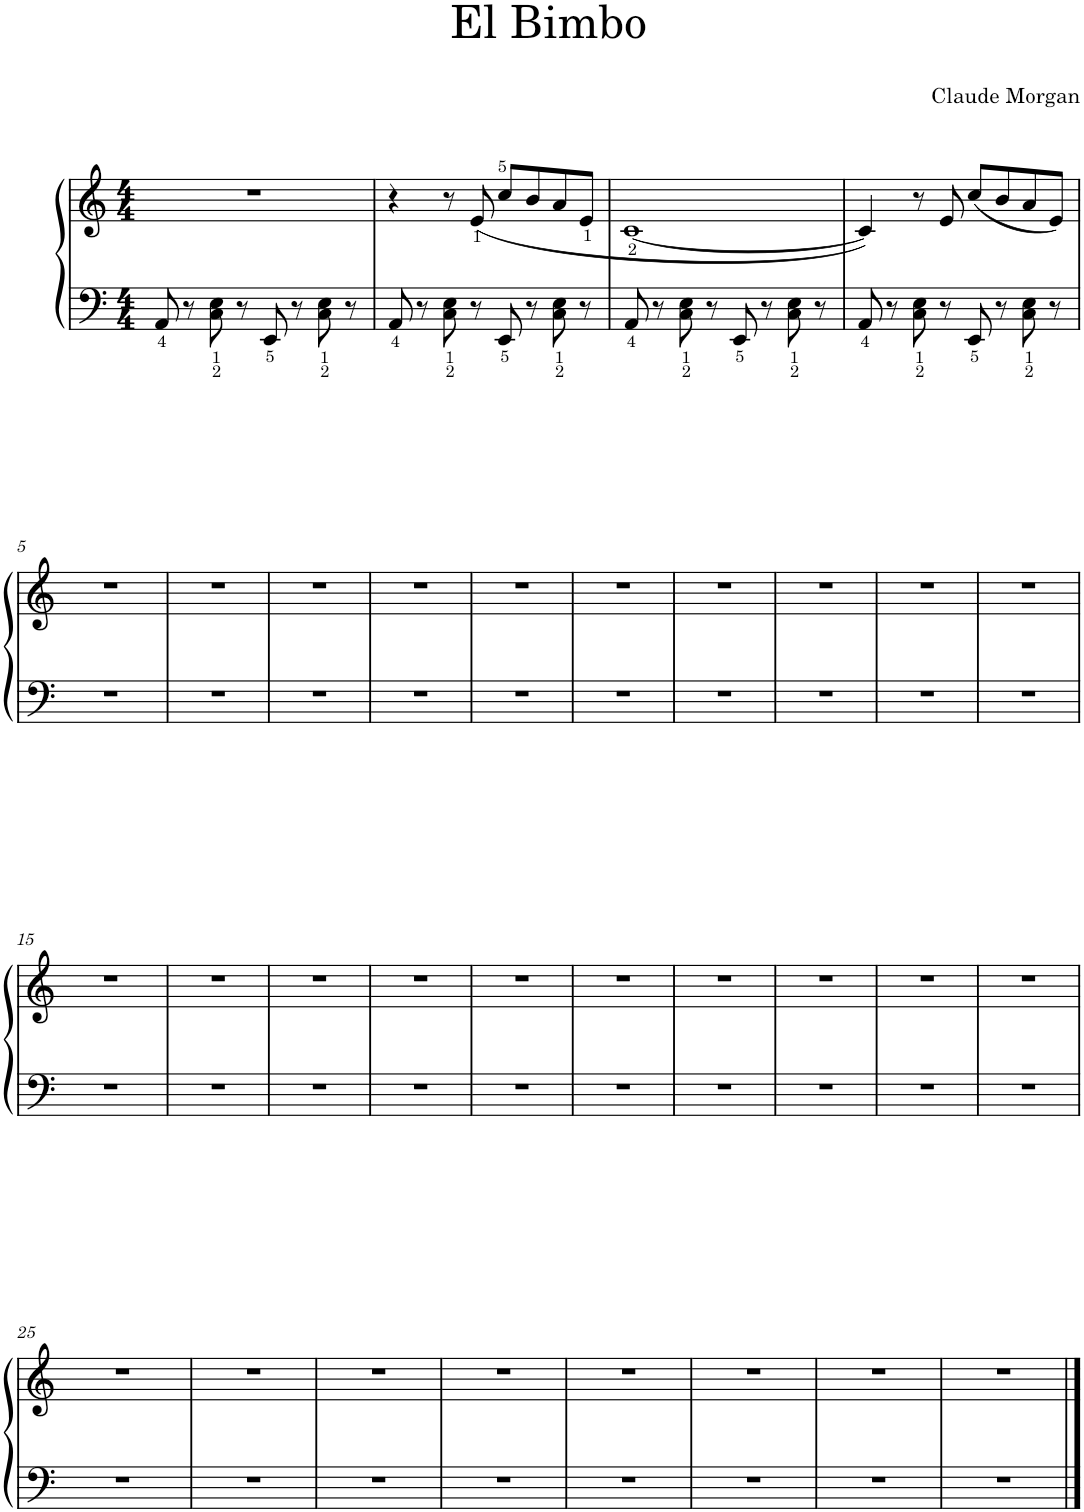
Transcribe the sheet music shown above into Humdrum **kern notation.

**kern	**kern
*part1	*part1
*staff2	*staff1
*I"Piano	*
*I'Pno.	*
*clefF4	*clefG2
*k[]	*k[]
*M4/4	*M4/4
=1	=1
8AA/	1r
8r	.
8C\ 8E\	.
8r	.
8EE/	.
8r	.
8C\ 8E\	.
8r	.
=2	=2
8AA/	4r
8r	.
8C\ 8E\	8r
8r	(8e/
8EE/	8cc/L
8r	8b/
8C\ 8E\	8a/
8r	8e/J
=3	=3
8AA/	[1c
8r	.
8C\ 8E\	.
8r	.
8EE/	.
8r	.
8C\ 8E\	.
8r	.
=4	=4
8AA/	4c/])
8r	.
8C\ 8E\	8r
8r	8e/
8EE/	(8cc/L
8r	8b/
8C\ 8E\	8a/
8r	8e/J)
!!LO:LB:g=z
=5	=5
1r	1r
=6	=6
1r	1r
=7	=7
1r	1r
=8	=8
1r	1r
=9	=9
1r	1r
=10	=10
1r	1r
=11	=11
1r	1r
=12	=12
1r	1r
=13	=13
1r	1r
=14	=14
1r	1r
!!LO:LB:g=z
=15	=15
1r	1r
=16	=16
1r	1r
=17	=17
1r	1r
=18	=18
1r	1r
=19	=19
1r	1r
=20	=20
1r	1r
=21	=21
1r	1r
=22	=22
1r	1r
=23	=23
1r	1r
=24	=24
1r	1r
!!LO:LB:g=z
=25	=25
1r	1r
=26	=26
1r	1r
=27	=27
1r	1r
=28	=28
1r	1r
=29	=29
1r	1r
=30	=30
1r	1r
=31	=31
1r	1r
=32	=32
1r	1r
==	==
*-	*-
